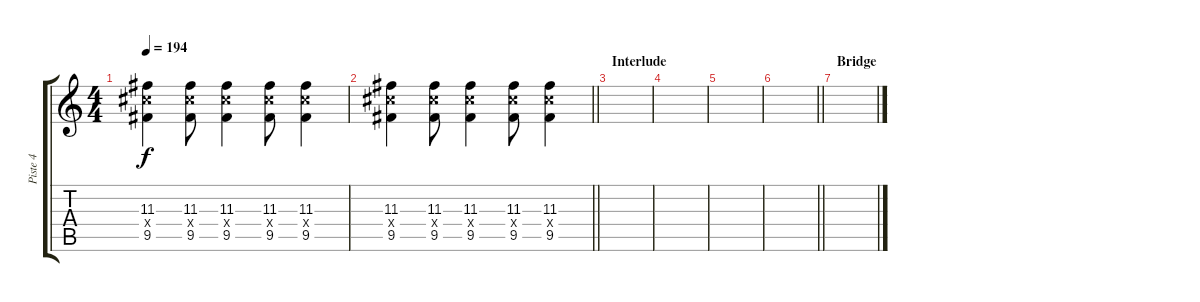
\track ("Piste 4" "Piste 4") {instrument distortionguitar}
\staff {score tabs}
\tuning (E4 B3 G3 D3 A2 E2) {hide}
\ts (4 4)
\tempo 194
\clef g2
\ks c
(11.3 11.4{x} 9.5).4{dy f} (11.3 11.4{x} 9.5).8 (11.3 11.4{x} 9.5).4 (11.3 11.4{x} 9.5).8 (11.3 11.4{x} 9.5).4 |
\barLineRight lightlight
(11.3 11.4{x} 9.5).4 (11.3 11.4{x} 9.5).8 (11.3 11.4{x} 9.5).4 (11.3 11.4{x} 9.5).8 (11.3 11.4{x} 9.5).4 |
\section ("" "Interlude")
|
|
|
\barLineRight lightlight
|
\section ("" "Bridge")
